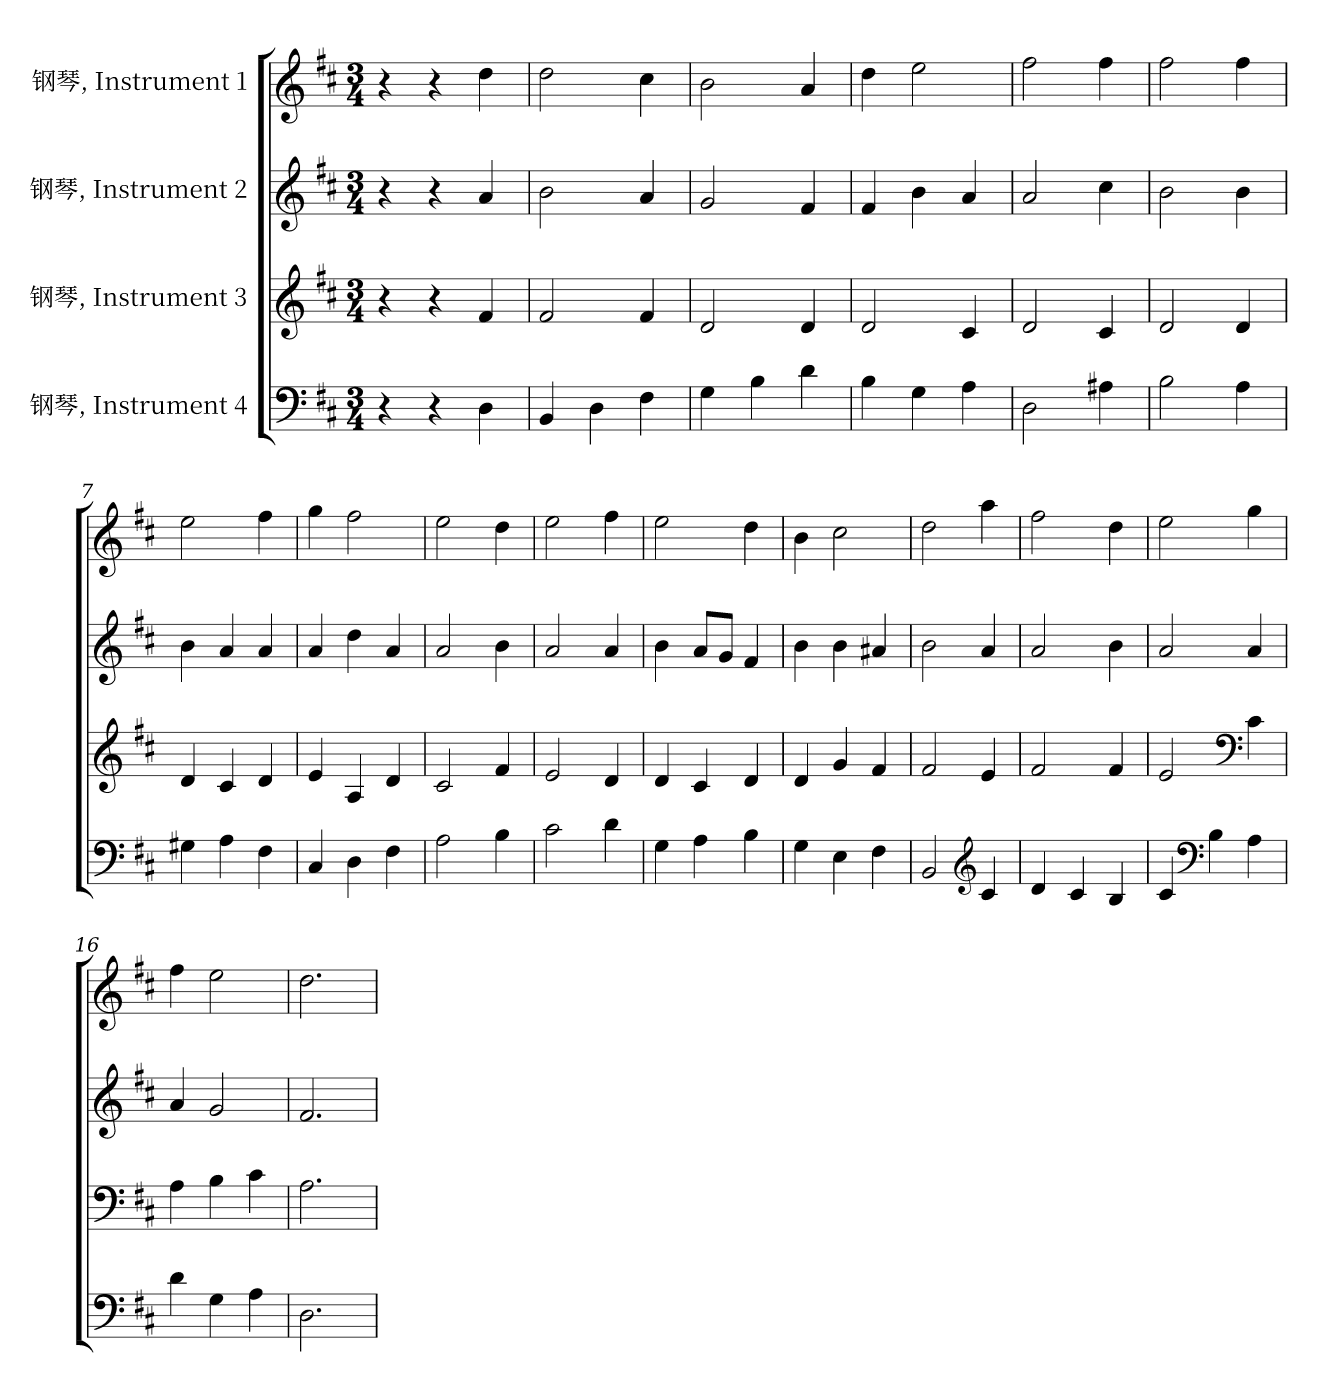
**kern	**kern	**kern	**kern
*part4	*part3	*part2	*part1
*staff4	*staff3	*staff2	*staff1
*I"钢琴, Instrument 4	*I"钢琴, Instrument 3	*I"钢琴, Instrument 2	*I"钢琴, Instrument 1
*clefF4	*clefG2	*clefG2	*clefG2
*k[f#c#]	*k[f#c#]	*k[f#c#]	*k[f#c#]
*M3/4	*M3/4	*M3/4	*M3/4
*MM120	*MM120	*MM120	*MM120
=1	=1	=1	=1
4r	4r	4r	4r
4r	4r	4r	4r
4D\	4f#/	4a/	4dd\
=2	=2	=2	=2
4BB/	2f#/	2b\	2dd\
4D\	.	.	.
4F#\	4f#/	4a/	4cc#\
=3	=3	=3	=3
4G\	2d/	2g/	2b\
4B\	.	.	.
4d\	4d/	4f#/	4a/
=4	=4	=4	=4
4B\	2d/	4f#/	4dd\
4G\	.	4b\	2ee\
4A\	4c#/	4a/	.
=5	=5	=5	=5
2D\	2d/	2a/	2ff#\
4A#X\	4c#/	4cc#\	4ff#\
=6	=6	=6	=6
2B\	2d/	2b\	2ff#\
4A\	4d/	4b\	4ff#\
=7	=7	=7	=7
4G#X\	4d/	4b\	2ee\
4A\	4c#/	4a/	.
4F#\	4d/	4a/	4ff#\
=8	=8	=8	=8
4C#/	4e/	4a/	4gg\
4D\	4A/	4dd\	2ff#\
4F#\	4d/	4a/	.
=9	=9	=9	=9
2A\	2c#/	2a/	2ee\
4B\	4f#/	4b\	4dd\
!!LO:LB:g=z
=10	=10	=10	=10
2c#\	2e/	2a/	2ee\
4d\	4d/	4a/	4ff#\
=11	=11	=11	=11
4G\	4d/	4b\	2ee\
4A\	4c#/	8a/L	.
.	.	8g/J	.
4B\	4d/	4f#/	4dd\
=12	=12	=12	=12
4G\	4d/	4b\	4b\
4E\	4g/	4b\	2cc#\
4F#\	4f#/	4a#X/	.
=13	=13	=13	=13
2BB/	2f#/	2b\	2dd\
*clefG2	*	*	*
4c#/	4e/	4a/	4aa\
=14	=14	=14	=14
4d/	2f#/	2a/	2ff#\
4c#/	.	.	.
4B/	4f#/	4b\	4dd\
=15	=15	=15	=15
4c#/	2e/	2a/	2ee\
*clefF4	*	*	*
4B\	.	.	.
*	*clefF4	*	*
4A\	4c#\	4a/	4gg\
=16	=16	=16	=16
4d\	4A\	4a/	4ff#\
4G\	4B\	2g/	2ee\
4A\	4c#\	.	.
=17	=17	=17	=17
2.D\	2.A\	2.f#/	2.dd\
=	=	=	=
*-	*-	*-	*-
